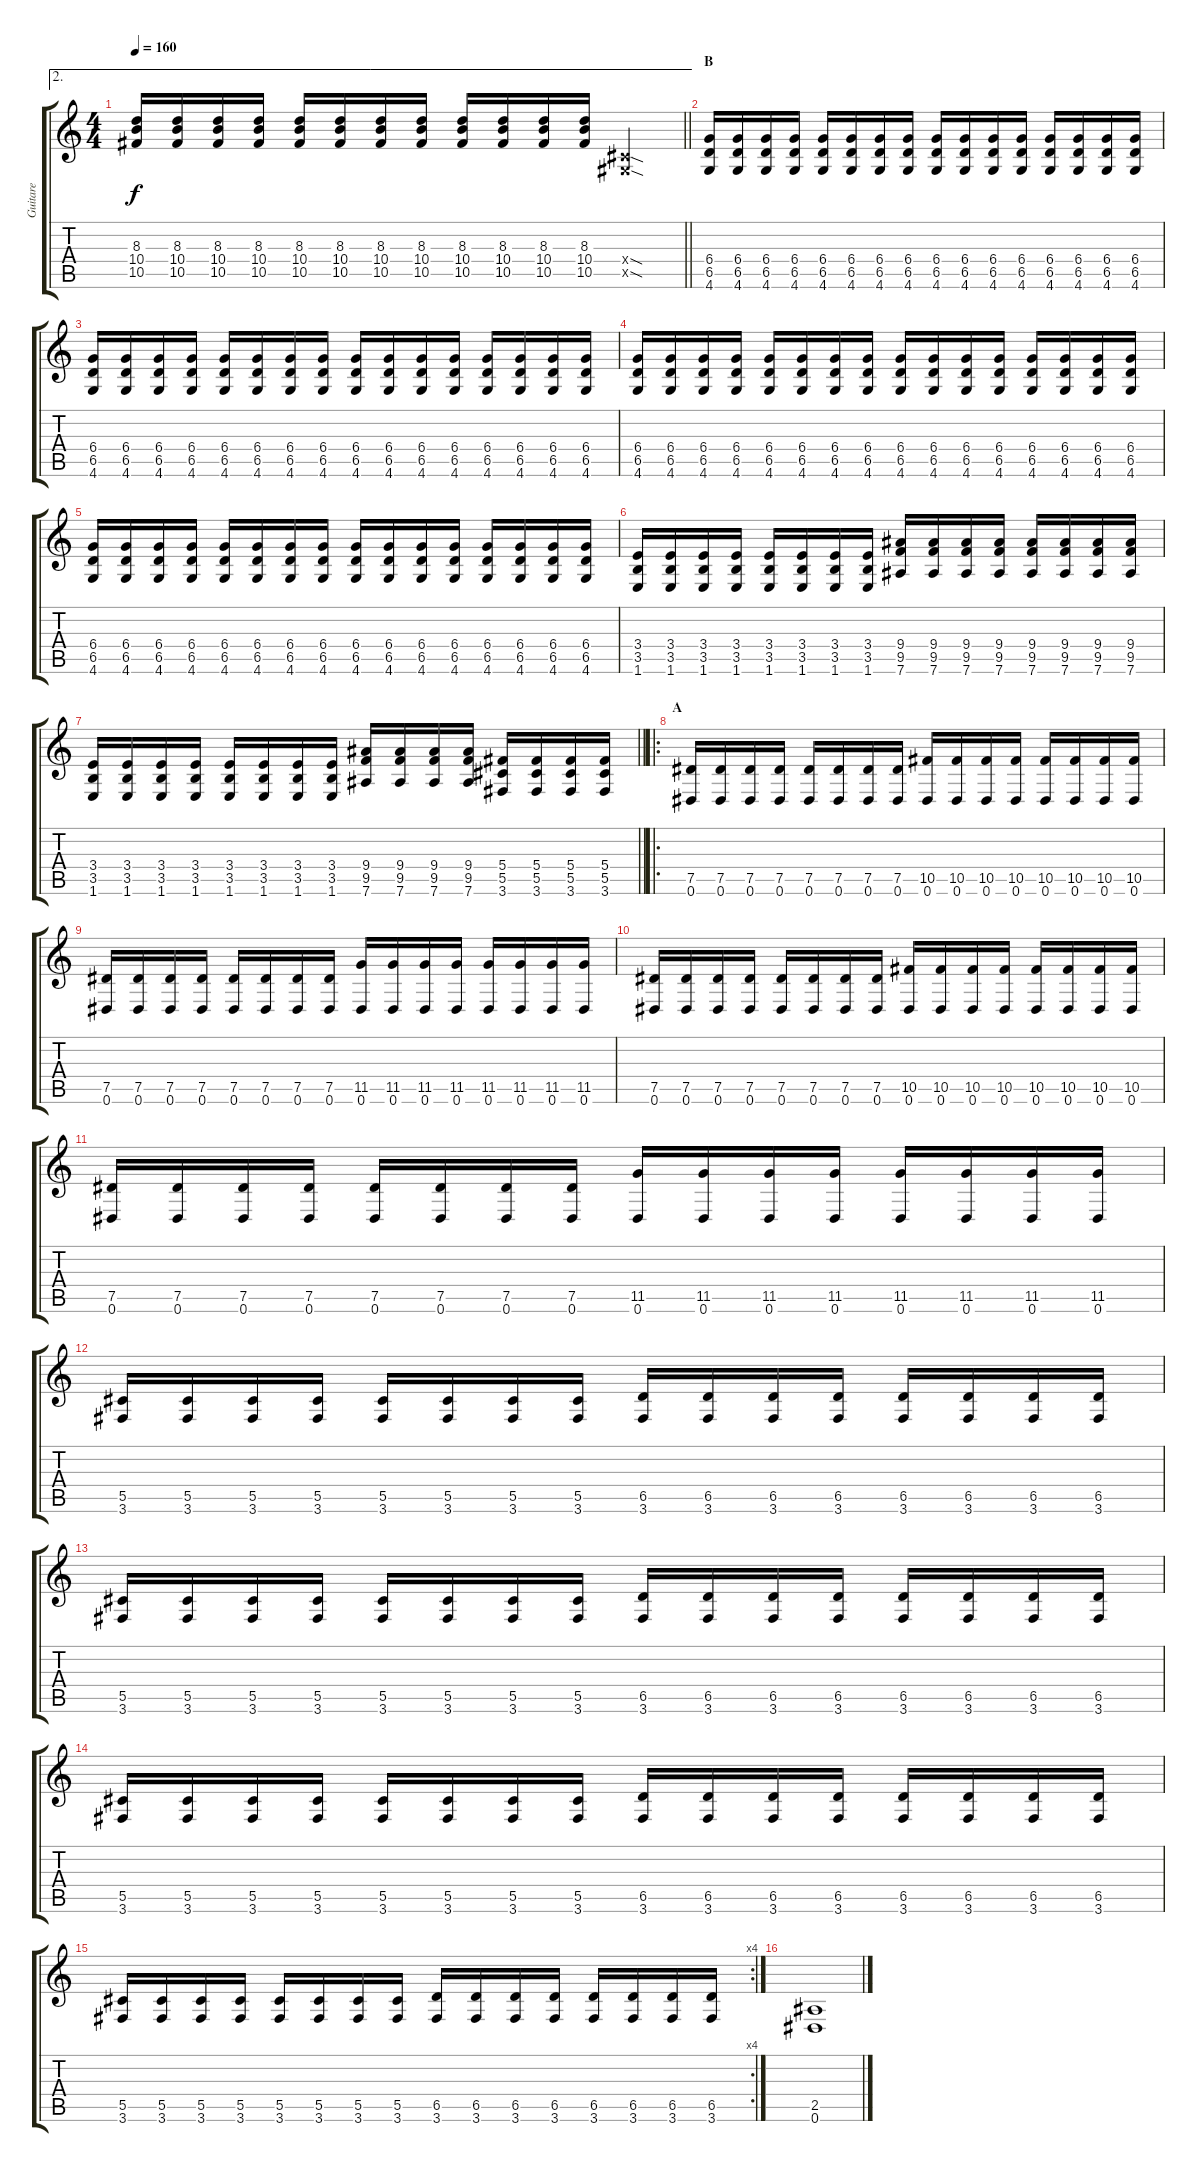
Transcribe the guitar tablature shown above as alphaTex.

\track ("Guitare" "Guitare") {instrument distortionguitar}
\staff {score tabs}
\tuning (Eb4 Bb3 Gb3 Db3 Ab2 Eb2) {hide}
\ae 2
\ts (4 4)
\tempo 160
\clef g2
\barLineRight lightlight
\ks c
(8.3 10.4 10.5).16{dy f} (8.3 10.4 10.5).16 (8.3 10.4 10.5).16 (8.3 10.4 10.5).16 (8.3 10.4 10.5).16 (8.3 10.4 10.5).16 (8.3 10.4 10.5).16 (8.3 10.4 10.5).16 (8.3 10.4 10.5).16 (8.3 10.4 10.5).16 (8.3 10.4 10.5).16 (8.3 10.4 10.5).16 (0.4{sod x} 0.5{sod x}).4 |
\section ("" "B")
(6.4 6.5 4.6).16 (6.4 6.5 4.6).16 (6.4 6.5 4.6).16 (6.4 6.5 4.6).16 (6.4 6.5 4.6).16 (6.4 6.5 4.6).16 (6.4 6.5 4.6).16 (6.4 6.5 4.6).16 (6.4 6.5 4.6).16 (6.4 6.5 4.6).16 (6.4 6.5 4.6).16 (6.4 6.5 4.6).16 (6.4 6.5 4.6).16 (6.4 6.5 4.6).16 (6.4 6.5 4.6).16 (6.4 6.5 4.6).16 |
(6.4 6.5 4.6).16 (6.4 6.5 4.6).16 (6.4 6.5 4.6).16 (6.4 6.5 4.6).16 (6.4 6.5 4.6).16 (6.4 6.5 4.6).16 (6.4 6.5 4.6).16 (6.4 6.5 4.6).16 (6.4 6.5 4.6).16 (6.4 6.5 4.6).16 (6.4 6.5 4.6).16 (6.4 6.5 4.6).16 (6.4 6.5 4.6).16 (6.4 6.5 4.6).16 (6.4 6.5 4.6).16 (6.4 6.5 4.6).16 |
(6.4 6.5 4.6).16 (6.4 6.5 4.6).16 (6.4 6.5 4.6).16 (6.4 6.5 4.6).16 (6.4 6.5 4.6).16 (6.4 6.5 4.6).16 (6.4 6.5 4.6).16 (6.4 6.5 4.6).16 (6.4 6.5 4.6).16 (6.4 6.5 4.6).16 (6.4 6.5 4.6).16 (6.4 6.5 4.6).16 (6.4 6.5 4.6).16 (6.4 6.5 4.6).16 (6.4 6.5 4.6).16 (6.4 6.5 4.6).16 |
(6.4 6.5 4.6).16 (6.4 6.5 4.6).16 (6.4 6.5 4.6).16 (6.4 6.5 4.6).16 (6.4 6.5 4.6).16 (6.4 6.5 4.6).16 (6.4 6.5 4.6).16 (6.4 6.5 4.6).16 (6.4 6.5 4.6).16 (6.4 6.5 4.6).16 (6.4 6.5 4.6).16 (6.4 6.5 4.6).16 (6.4 6.5 4.6).16 (6.4 6.5 4.6).16 (6.4 6.5 4.6).16 (6.4 6.5 4.6).16 |
(3.4 3.5 1.6).16 (3.4 3.5 1.6).16 (3.4 3.5 1.6).16 (3.4 3.5 1.6).16 (3.4 3.5 1.6).16 (3.4 3.5 1.6).16 (3.4 3.5 1.6).16 (3.4 3.5 1.6).16 (9.4 9.5 7.6).16 (9.4 9.5 7.6).16 (9.4 9.5 7.6).16 (9.4 9.5 7.6).16 (9.4 9.5 7.6).16 (9.4 9.5 7.6).16 (9.4 9.5 7.6).16 (9.4 9.5 7.6).16 |
\barLineRight lightlight
(3.4 3.5 1.6).16 (3.4 3.5 1.6).16 (3.4 3.5 1.6).16 (3.4 3.5 1.6).16 (3.4 3.5 1.6).16 (3.4 3.5 1.6).16 (3.4 3.5 1.6).16 (3.4 3.5 1.6).16 (9.4 9.5 7.6).16 (9.4 9.5 7.6).16 (9.4 9.5 7.6).16 (9.4 9.5 7.6).16 (5.4 5.5 3.6).16 (5.4 5.5 3.6).16 (5.4 5.5 3.6).16 (5.4 5.5 3.6).16 |
\ro
\section ("" "A")
(7.5 0.6).16 (7.5 0.6).16 (7.5 0.6).16 (7.5 0.6).16 (7.5 0.6).16 (7.5 0.6).16 (7.5 0.6).16 (7.5 0.6).16 (10.5 0.6).16 (10.5 0.6).16 (10.5 0.6).16 (10.5 0.6).16 (10.5 0.6).16 (10.5 0.6).16 (10.5 0.6).16 (10.5 0.6).16 |
(7.5 0.6).16 (7.5 0.6).16 (7.5 0.6).16 (7.5 0.6).16 (7.5 0.6).16 (7.5 0.6).16 (7.5 0.6).16 (7.5 0.6).16 (11.5 0.6).16 (11.5 0.6).16 (11.5 0.6).16 (11.5 0.6).16 (11.5 0.6).16 (11.5 0.6).16 (11.5 0.6).16 (11.5 0.6).16 |
(7.5 0.6).16 (7.5 0.6).16 (7.5 0.6).16 (7.5 0.6).16 (7.5 0.6).16 (7.5 0.6).16 (7.5 0.6).16 (7.5 0.6).16 (10.5 0.6).16 (10.5 0.6).16 (10.5 0.6).16 (10.5 0.6).16 (10.5 0.6).16 (10.5 0.6).16 (10.5 0.6).16 (10.5 0.6).16 |
(7.5 0.6).16 (7.5 0.6).16 (7.5 0.6).16 (7.5 0.6).16 (7.5 0.6).16 (7.5 0.6).16 (7.5 0.6).16 (7.5 0.6).16 (11.5 0.6).16 (11.5 0.6).16 (11.5 0.6).16 (11.5 0.6).16 (11.5 0.6).16 (11.5 0.6).16 (11.5 0.6).16 (11.5 0.6).16 |
(5.5 3.6).16 (5.5 3.6).16 (5.5 3.6).16 (5.5 3.6).16 (5.5 3.6).16 (5.5 3.6).16 (5.5 3.6).16 (5.5 3.6).16 (6.5 3.6).16 (6.5 3.6).16 (6.5 3.6).16 (6.5 3.6).16 (6.5 3.6).16 (6.5 3.6).16 (6.5 3.6).16 (6.5 3.6).16 |
(5.5 3.6).16 (5.5 3.6).16 (5.5 3.6).16 (5.5 3.6).16 (5.5 3.6).16 (5.5 3.6).16 (5.5 3.6).16 (5.5 3.6).16 (6.5 3.6).16 (6.5 3.6).16 (6.5 3.6).16 (6.5 3.6).16 (6.5 3.6).16 (6.5 3.6).16 (6.5 3.6).16 (6.5 3.6).16 |
(5.5 3.6).16 (5.5 3.6).16 (5.5 3.6).16 (5.5 3.6).16 (5.5 3.6).16 (5.5 3.6).16 (5.5 3.6).16 (5.5 3.6).16 (6.5 3.6).16 (6.5 3.6).16 (6.5 3.6).16 (6.5 3.6).16 (6.5 3.6).16 (6.5 3.6).16 (6.5 3.6).16 (6.5 3.6).16 |
\rc 4
(5.5 3.6).16 (5.5 3.6).16 (5.5 3.6).16 (5.5 3.6).16 (5.5 3.6).16 (5.5 3.6).16 (5.5 3.6).16 (5.5 3.6).16 (6.5 3.6).16 (6.5 3.6).16 (6.5 3.6).16 (6.5 3.6).16 (6.5 3.6).16 (6.5 3.6).16 (6.5 3.6).16 (6.5 3.6).16 |
(2.5 0.6).1
